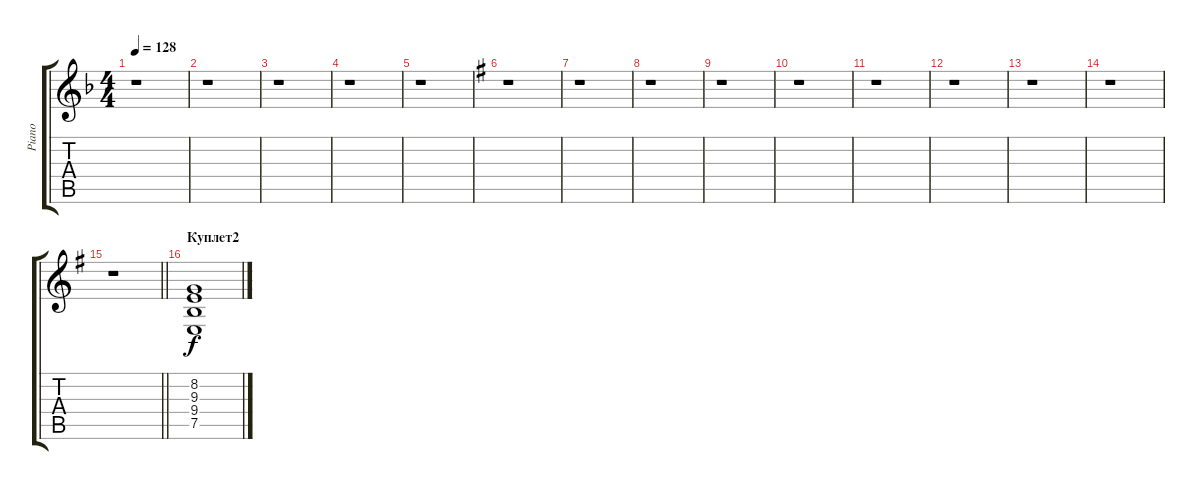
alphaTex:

\track ("Piano" "Piano") {instrument acousticgrandpiano}
\staff {score tabs}
\tuning (E4 B3 G3 D3 A2 E2) {hide}
\ts (4 4)
\tempo 128
\clef g2
\ks dminor
r.1{dy f} |
r.1 |
r.1 |
r.1 |
r.1 |
\ks eminor
r.1 |
r.1 |
r.1 |
r.1 |
r.1 |
r.1 |
r.1 |
r.1 |
r.1 |
\barLineRight lightlight
r.1 |
\section ("" "Куплет2")
(8.2 9.3 9.4 7.5).1{volume 13 balance 4}
